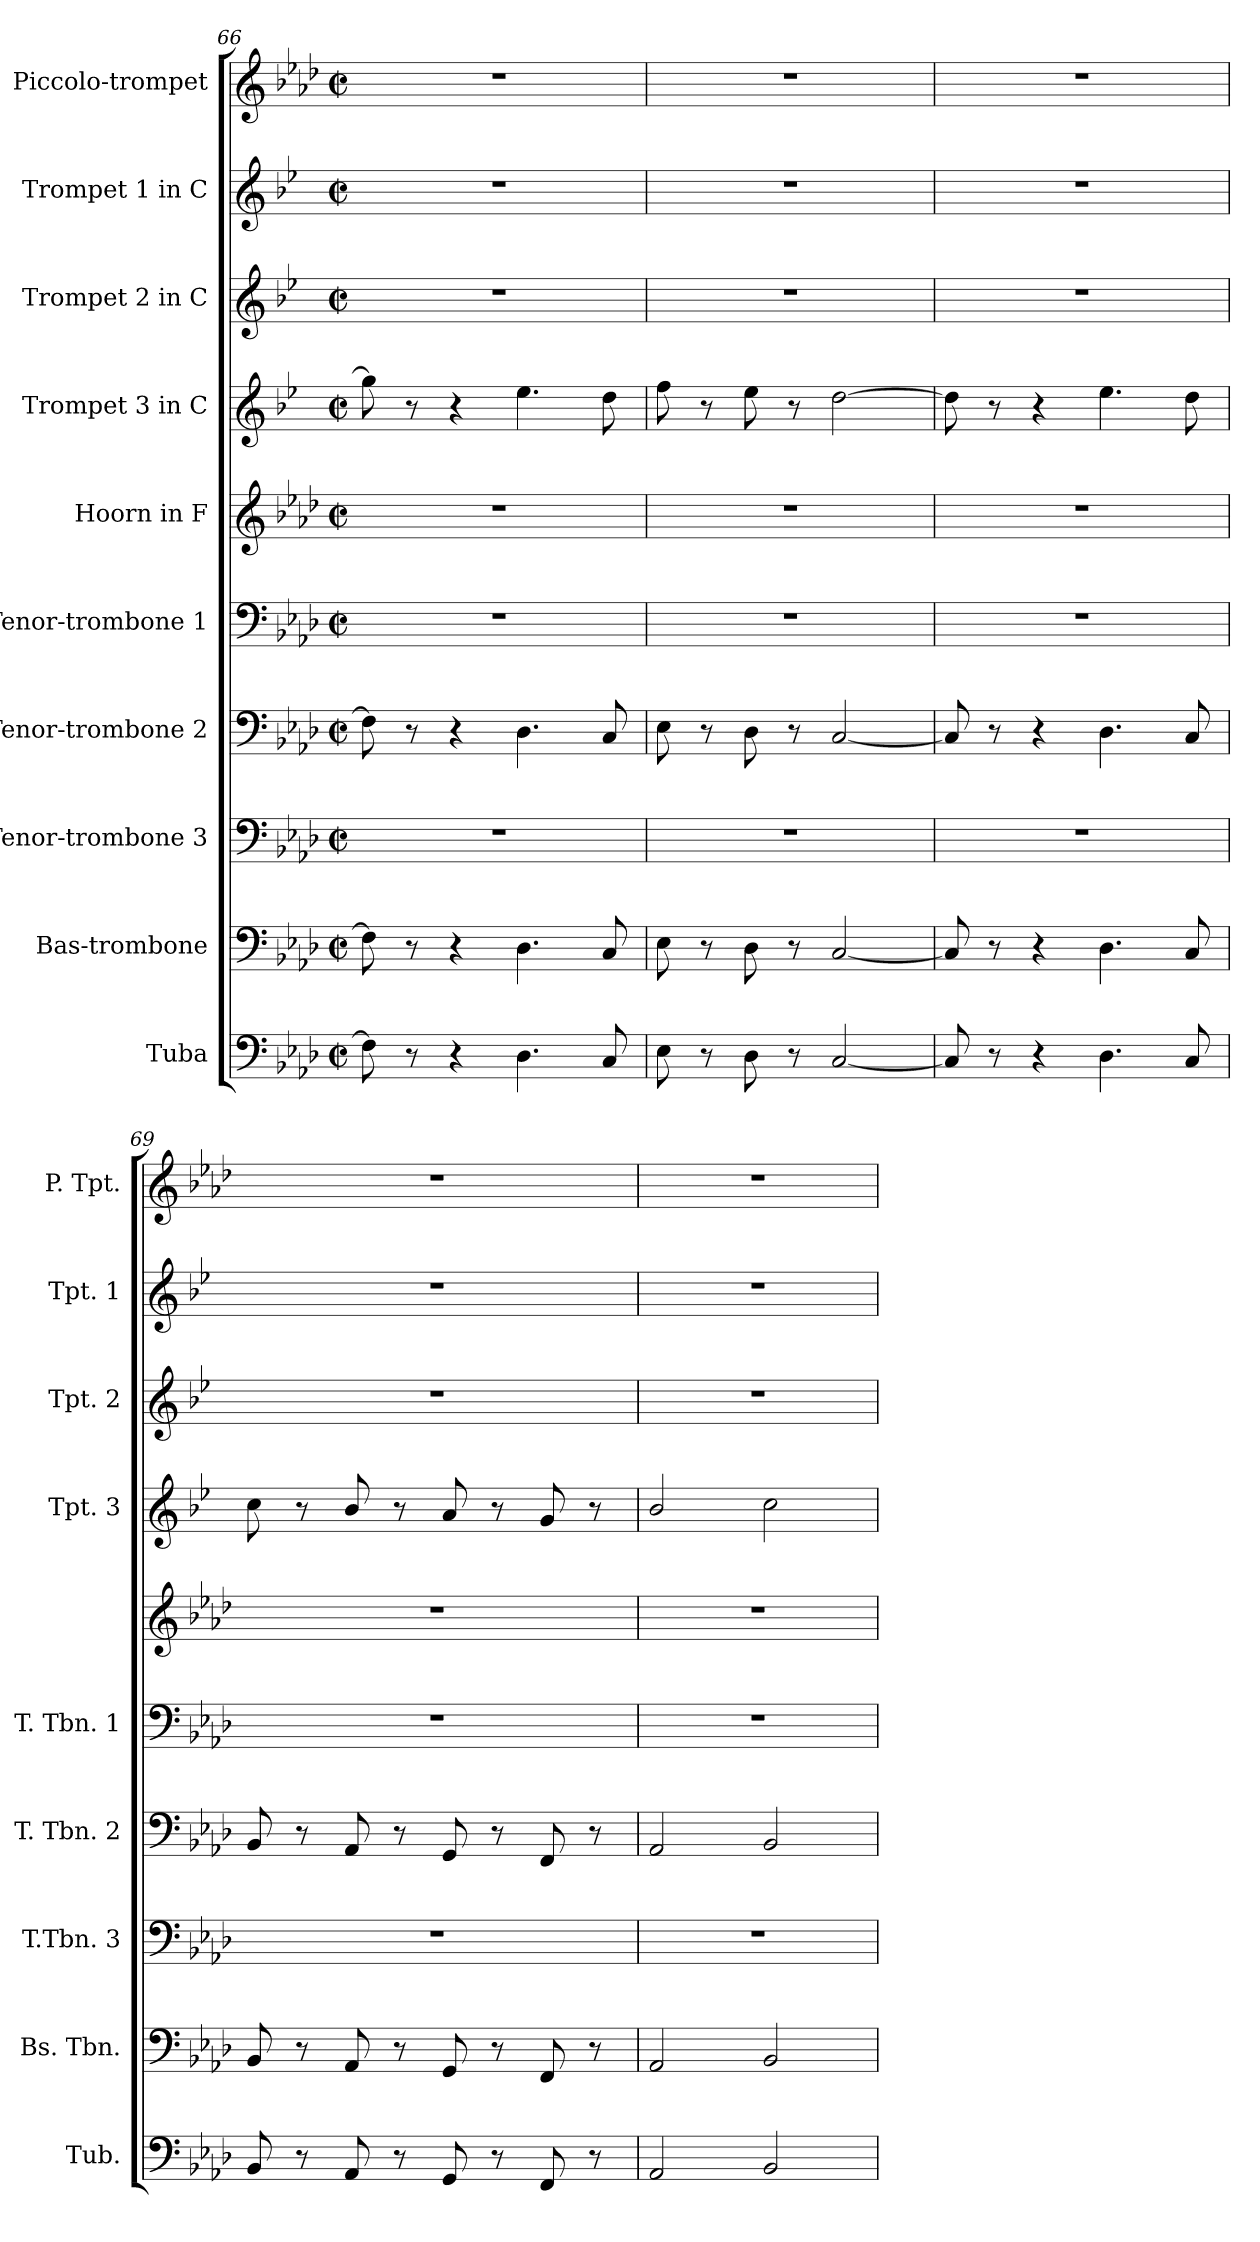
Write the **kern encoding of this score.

**kern	**kern	**kern	**kern	**kern	**kern	**kern	**kern	**kern	**kern
*part10	*part9	*part8	*part7	*part6	*part5	*part4	*part3	*part2	*part1
*staff10	*staff9	*staff8	*staff7	*staff6	*staff5	*staff4	*staff3	*staff2	*staff1
*I"Tuba	*I"Bas-trombone	*I"Tenor-trombone 3	*I"Tenor-trombone 2	*I"Tenor-trombone 1	*I"Hoorn in F	*I"Trompet 3 in C	*I"Trompet 2 in C	*I"Trompet 1 in C	*I"Piccolo-trompet
*I'Tub.	*I'Bs. Tbn.	*I'T.Tbn. 3	*I'T. Tbn. 2	*I'T. Tbn. 1	*	*I'Tpt. 3	*I'Tpt. 2	*I'Tpt. 1	*I'P. Tpt.
!!LO:PB:g=z
*clefF4	*clefF4	*clefF4	*clefF4	*clefF4	*clefG2	*clefG2	*clefG2	*clefG2	*clefG2
*	*	*	*	*	*ITrd4c7	*ITrd1c2	*ITrd1c2	*ITrd1c2	*ITrd-6c-10
*k[b-e-a-d-]	*k[b-e-a-d-]	*k[b-e-a-d-]	*k[b-e-a-d-]	*k[b-e-a-d-]	*k[b-e-a-d-g-]	*k[b-e-a-d-]	*k[b-e-a-d-]	*k[b-e-a-d-]	*k[b-e-a-d-g-c-]
*M2/2	*M2/2	*M2/2	*M2/2	*M2/2	*M2/2	*M2/2	*M2/2	*M2/2	*M2/2
*met(c|)	*met(c|)	*met(c|)	*met(c|)	*met(c|)	*met(c|)	*met(c|)	*met(c|)	*met(c|)	*met(c|)
=66	=66	=66	=66	=66	=66	=66	=66	=66	=66
8F\]	8F\]	1r	8F\]	1r	1r	8ff\]	1r	1r	1r
8r	8r	.	8r	.	.	8r	.	.	.
4r	4r	.	4r	.	.	4r	.	.	.
4.D-\	4.D-\	.	4.D-\	.	.	4.dd-\	.	.	.
8C/	8C/	.	8C/	.	.	8cc\	.	.	.
=67	=67	=67	=67	=67	=67	=67	=67	=67	=67
8E-\	8E-\	1r	8E-\	1r	1r	8ee-\	1r	1r	1r
8r	8r	.	8r	.	.	8r	.	.	.
8D-\	8D-\	.	8D-\	.	.	8dd-\	.	.	.
8r	8r	.	8r	.	.	8r	.	.	.
[2C/	[2C/	.	[2C/	.	.	[2cc\	.	.	.
=68	=68	=68	=68	=68	=68	=68	=68	=68	=68
8C/]	8C/]	1r	8C/]	1r	1r	8cc\]	1r	1r	1r
8r	8r	.	8r	.	.	8r	.	.	.
4r	4r	.	4r	.	.	4r	.	.	.
4.D-\	4.D-\	.	4.D-\	.	.	4.dd-\	.	.	.
8C/	8C/	.	8C/	.	.	8cc\	.	.	.
=69	=69	=69	=69	=69	=69	=69	=69	=69	=69
8BB-/	8BB-/	1r	8BB-/	1r	1r	8b-\	1r	1r	1r
8r	8r	.	8r	.	.	8r	.	.	.
8AA-/	8AA-/	.	8AA-/	.	.	8a-/	.	.	.
8r	8r	.	8r	.	.	8r	.	.	.
8GG/	8GG/	.	8GG/	.	.	8g/	.	.	.
8r	8r	.	8r	.	.	8r	.	.	.
8FF/	8FF/	.	8FF/	.	.	8f/	.	.	.
8r	8r	.	8r	.	.	8r	.	.	.
=70	=70	=70	=70	=70	=70	=70	=70	=70	=70
2AA-/	2AA-/	1r	2AA-/	1r	1r	2a-/	1r	1r	1r
2BB-/	2BB-/	.	2BB-/	.	.	2b-\	.	.	.
=	=	=	=	=	=	=	=	=	=
*-	*-	*-	*-	*-	*-	*-	*-	*-	*-
